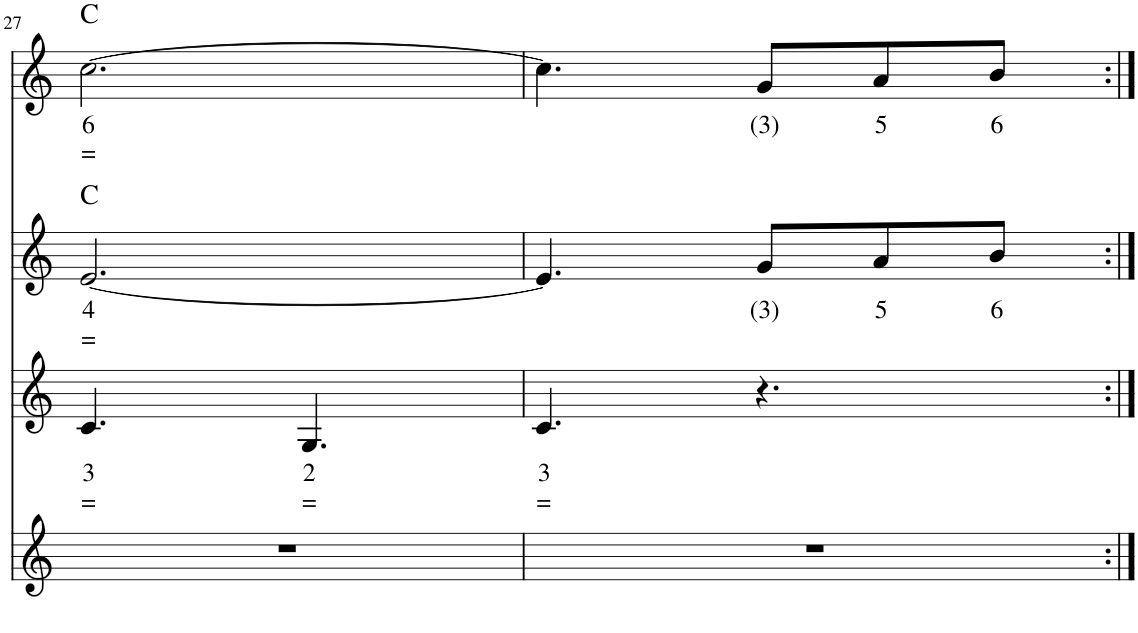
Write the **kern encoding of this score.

**kern	**kern	**text	**text	**kern	**text	**text	**harte	**kern	**text	**text	**harte
*part4	*part3	*part3	*part3	*part2	*part2	*part2	*part2	*part1	*part1	*part1	*part1
*staff4	*staff3	*staff3	*staff3	*staff2	*staff2	*staff2	*	*staff1	*staff1	*staff1	*
*I"Stem	*I"Piano	*	*	*I"Stem	*	*	*	*I"Piano	*	*	*
!!LO:PB:g=z
*clefG2	*clefG2	*	*	*clefG2	*	*	*	*clefG2	*	*	*
*k[]	*k[]	*	*	*k[]	*	*	*	*k[]	*	*	*
*M6/8	*M6/8	*	*	*M6/8	*	*	*	*M6/8	*	*	*
=27	=27	=27	=27	=27	=27	=27	=27	=27	=27	=27	=27
!	!	!LO:LY:b	!LO:LY:b	!	!LO:LY:b	!LO:LY:b	!	!	!LO:LY:b	!LO:LY:b	!
2.r	4.c/	3	=	[2.e/	4	=	C:maj	[2.cc\	6	=	C:maj
!	!	!LO:LY:b	!LO:LY:b	!	!	!	!	!	!	!	!
.	4.G/	2	=	.	.	.	.	.	.	.	.
=28	=28	=28	=28	=28	=28	=28	=28	=28	=28	=28	=28
!	!	!LO:LY:b	!LO:LY:b	!	!	!	!	!	!	!	!
2.r	4.c/	3	=	4.e/]	.	.	.	4.cc\]	.	.	.
!	!	!	!	!	!LO:LY:b	!	!	!	!LO:LY:b	!	!
.	4.r	.	.	8g/L	(3)	.	.	8g/L	(3)	.	.
!	!	!	!	!	!LO:LY:b	!	!	!	!LO:LY:b	!	!
.	.	.	.	8a/	5	.	.	8a/	5	.	.
!	!	!	!	!	!LO:LY:b	!	!	!	!LO:LY:b	!	!
.	.	.	.	8b/J	6	.	.	8b/J	6	.	.
=:|!	=:|!	=:|!	=:|!	=:|!	=:|!	=:|!	=:|!	=:|!	=:|!	=:|!	=:|!
*-	*-	*-	*-	*-	*-	*-	*-	*-	*-	*-	*-
